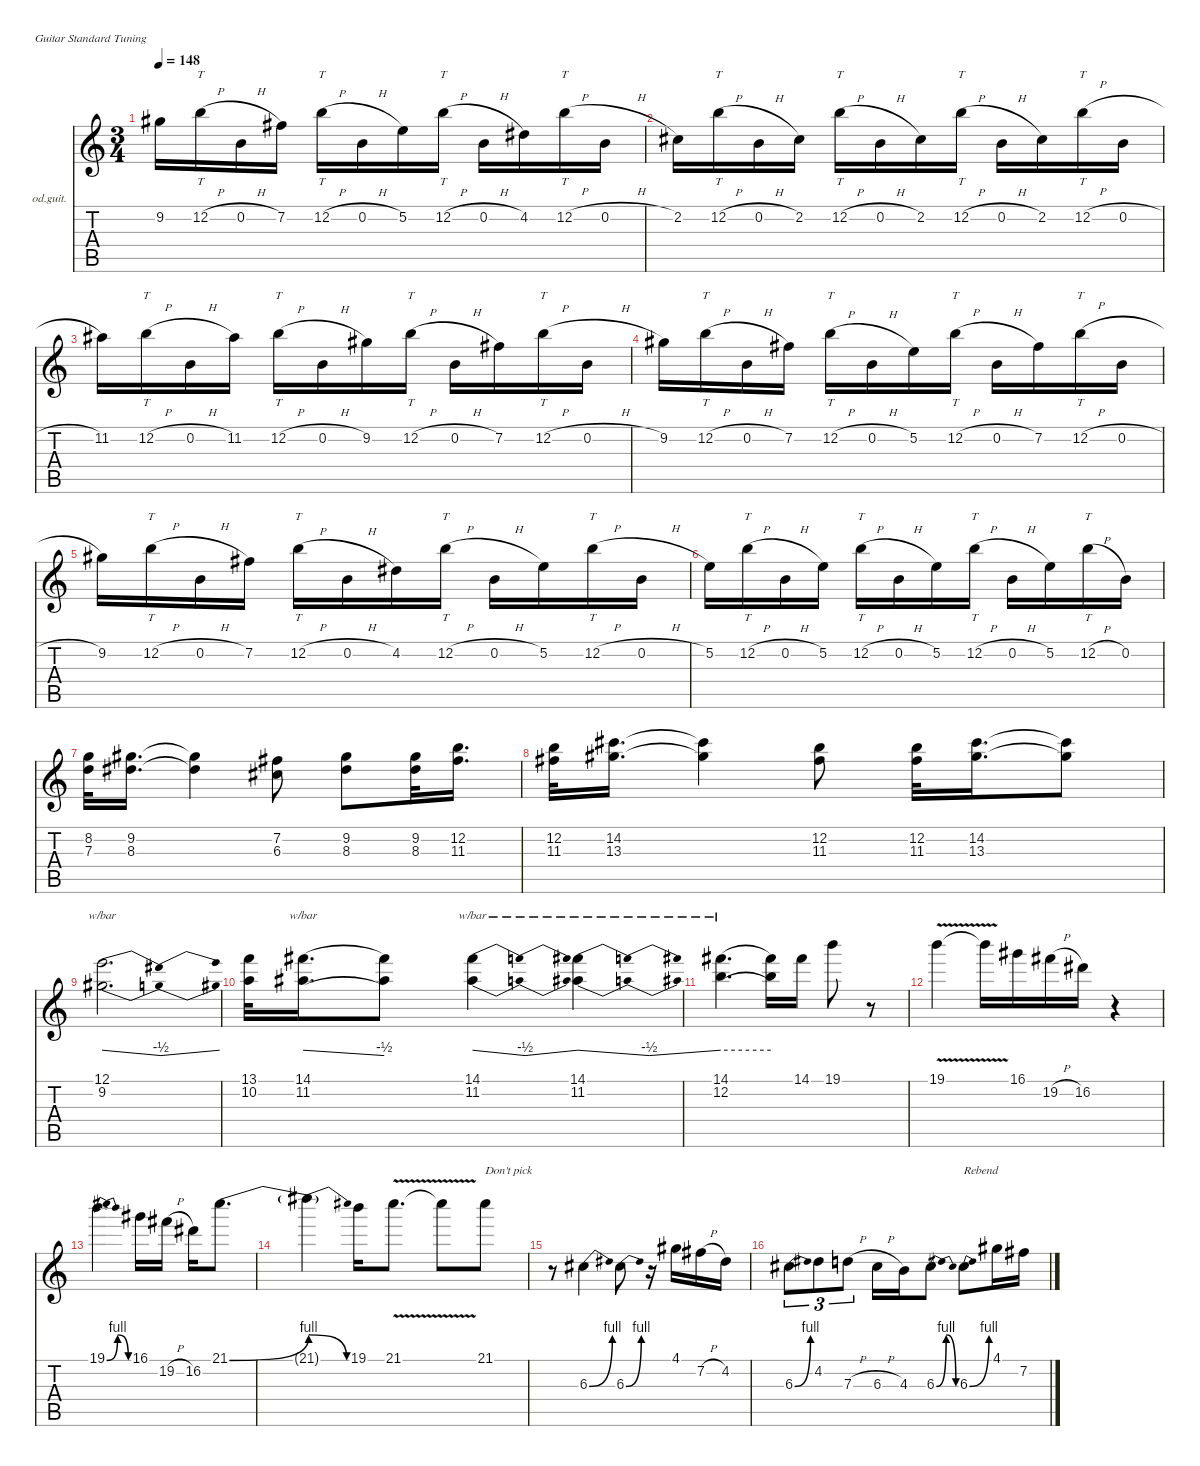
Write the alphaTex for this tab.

\defaultSystemsLayout 4
\hideDynamics
\bracketExtendMode nobrackets
\firstSystemTrackNameOrientation horizontal
\otherSystemsTrackNameOrientation horizontal
\track ("Solo" "od.guit.") {instrument overdrivenguitar}
\staff {score tabs}
\tuning (E4 B3 G3 D3 A2 E2)
\ts (3 4)
\tempo 148
\clef g2
\ks c
9.2{acc #}.16{dy f beam Down} 12.2{h}.16{tt beam Down} 0.2{h}.16{beam Down} 7.2{acc #}.16{beam Down} 12.2{h}.16{tt beam Down} 0.2{h}.16{beam Down} 5.2.16{beam Down} 12.2{h}.16{tt beam Down} 0.2{h}.16{beam Down} 4.2{acc #}.16{beam Down} 12.2{h}.16{tt beam Down} 0.2{h}.16{beam Down} |
2.2{acc #}.16{beam Down} 12.2{h}.16{tt beam Down} 0.2{h}.16{beam Down} 2.2{acc #}.16{beam Down} 12.2{h}.16{tt beam Down} 0.2{h}.16{beam Down} 2.2{acc #}.16{beam Down} 12.2{h}.16{tt beam Down} 0.2{h}.16{beam Down} 2.2{acc #}.16{beam Down} 12.2{h}.16{tt beam Down} 0.2{h}.16{beam Down} |
11.2{acc #}.16{beam Down} 12.2{h}.16{tt beam Down} 0.2{h}.16{beam Down} 11.2{acc #}.16{beam Down} 12.2{h}.16{tt beam Down} 0.2{h}.16{beam Down} 9.2{acc #}.16{beam Down} 12.2{h}.16{tt beam Down} 0.2{h}.16{beam Down} 7.2{acc #}.16{beam Down} 12.2{h}.16{tt beam Down} 0.2{h}.16{beam Down} |
9.2{acc #}.16{beam Down} 12.2{h}.16{tt beam Down} 0.2{h}.16{beam Down} 7.2{acc #}.16{beam Down} 12.2{h}.16{tt beam Down} 0.2{h}.16{beam Down} 5.2.16{beam Down} 12.2{h}.16{tt beam Down} 0.2{h}.16{beam Down} 7.2{acc #}.16{beam Down} 12.2{h}.16{tt beam Down} 0.2{h}.16{beam Down} |
9.2{acc #}.16{beam Down} 12.2{h}.16{tt beam Down} 0.2{h}.16{beam Down} 7.2{acc #}.16{beam Down} 12.2{h}.16{tt beam Down} 0.2{h}.16{beam Down} 4.2{acc #}.16{beam Down} 12.2{h}.16{tt beam Down} 0.2{h}.16{beam Down} 5.2.16{beam Down} 12.2{h}.16{tt beam Down} 0.2{h}.16{beam Down} |
5.2.16{beam Down} 12.2{h}.16{tt beam Down} 0.2{h}.16{beam Down} 5.2.16{beam Down} 12.2{h}.16{tt beam Down} 0.2{h}.16{beam Down} 5.2.16{beam Down} 12.2{h}.16{tt beam Down} 0.2{h}.16{beam Down} 5.2.16{beam Down} 12.2{h}.16{tt beam Down} 0.2.16{beam Down} |
(8.2 7.3).32{beam Down} (9.2{acc #} 8.3{acc #}).16{d beam Down} (9.2{t acc #} 8.3{t acc #}).4{beam Down} (7.2{acc #} 6.3{acc #}).8{beam Down} (9.2{acc #} 8.3{acc #}).8{beam Down} (9.2{acc #} 8.3{acc #}).32{beam Down} (12.2 11.3{acc #}).16{d beam Down} |
(12.2 11.3{acc #}).32{beam Down} (14.2{acc #} 13.3{acc #}).16{d beam Down} (14.2{t acc #} 13.3{t acc #}).4{beam Down} (12.2 11.3{acc #}).8{beam Down} (12.2 11.3{acc #}).32{beam Down} (14.2{acc #} 13.3{acc #}).16{d beam Down} (14.2{t acc #} 13.3{t acc #}).8{beam Down} |
(12.1 9.2{acc #}).2{d tbe (dip default 0 0 30 -2 60 0) beam Down} |
(13.1 10.2).32{beam Down} (14.1{acc #} 11.2{acc #}).16{d tbe (dive default 0 0 60 -2) beam Down} (14.1{t acc #} 11.2{t acc #}).8{beam Down} (14.1{acc #} 11.2{acc #}).4{tbe (dip default 0 0 30 -2 60 0) beam Down} (14.1{acc #} 11.2{acc #}).4{tbe (dip default 0 0 30 -2 60 0) beam Down} |
(14.1{acc #} 12.2).4{d tbe (hold default 0 0 60 0) beam Down} (14.1{t acc #} 12.2{t}).16{beam Down} 14.1{acc #}.16{beam Down} 19.1.8{beam Down} r.8{beam Down} |
19.1{v}.4{beam Down} 19.1{v t}.16{beam Down} 16.1{acc #}.16{beam Down} 19.2{h acc #}.16{beam Down} 16.2{acc #}.16{beam Down} r.4{beam Down} |
19.1{be (bendrelease 0 0 15 4 30 4 45 0)}.4{d beam Down} 16.1{acc #}.16{beam Down} 19.2{h acc #}.16{beam Down} 16.2{acc #}.16{beam Down} 21.1{be (bend 0 0 60 4) acc #}.8{d beam Down} |
21.1{be (release 0 4 60 0) t}.4{beam Down} 19.1.16{beam Down} 21.1{v acc #}.8{d beam Down} 21.1{v t acc #}.8{beam Down} 21.1{acc #}.8{txt "Don't pick" beam Down} |
r.8{beam Down} 6.3{be (bend 0 0 30 4) acc #}.4{beam Down} 6.3{be (bend 0 0 30 4) acc #}.8{beam Down} r.16{beam Down} 4.1{acc #}.16{beam Down} 7.2{h acc #}.16{beam Down} 4.2{acc #}.16{beam Down} |
6.3{be (bend 0 0 30 4) acc #}.8{tu (3 2) beam Down} 4.2{acc #}.8{tu (3 2) beam Down} 7.3{h}.8{tu (3 2) beam Down} 6.3{h acc #}.16{beam Down} 4.3.16{beam Down} 6.3{be (bendrelease 0 0 15 4 30 4 45 0) acc #}.8{beam Down} 6.3{be (bend 0 0 30 4) acc #}.8{txt "Rebend" beam Down} 4.1{acc #}.16{beam Down} 7.2{h acc #}.16{beam Down}
